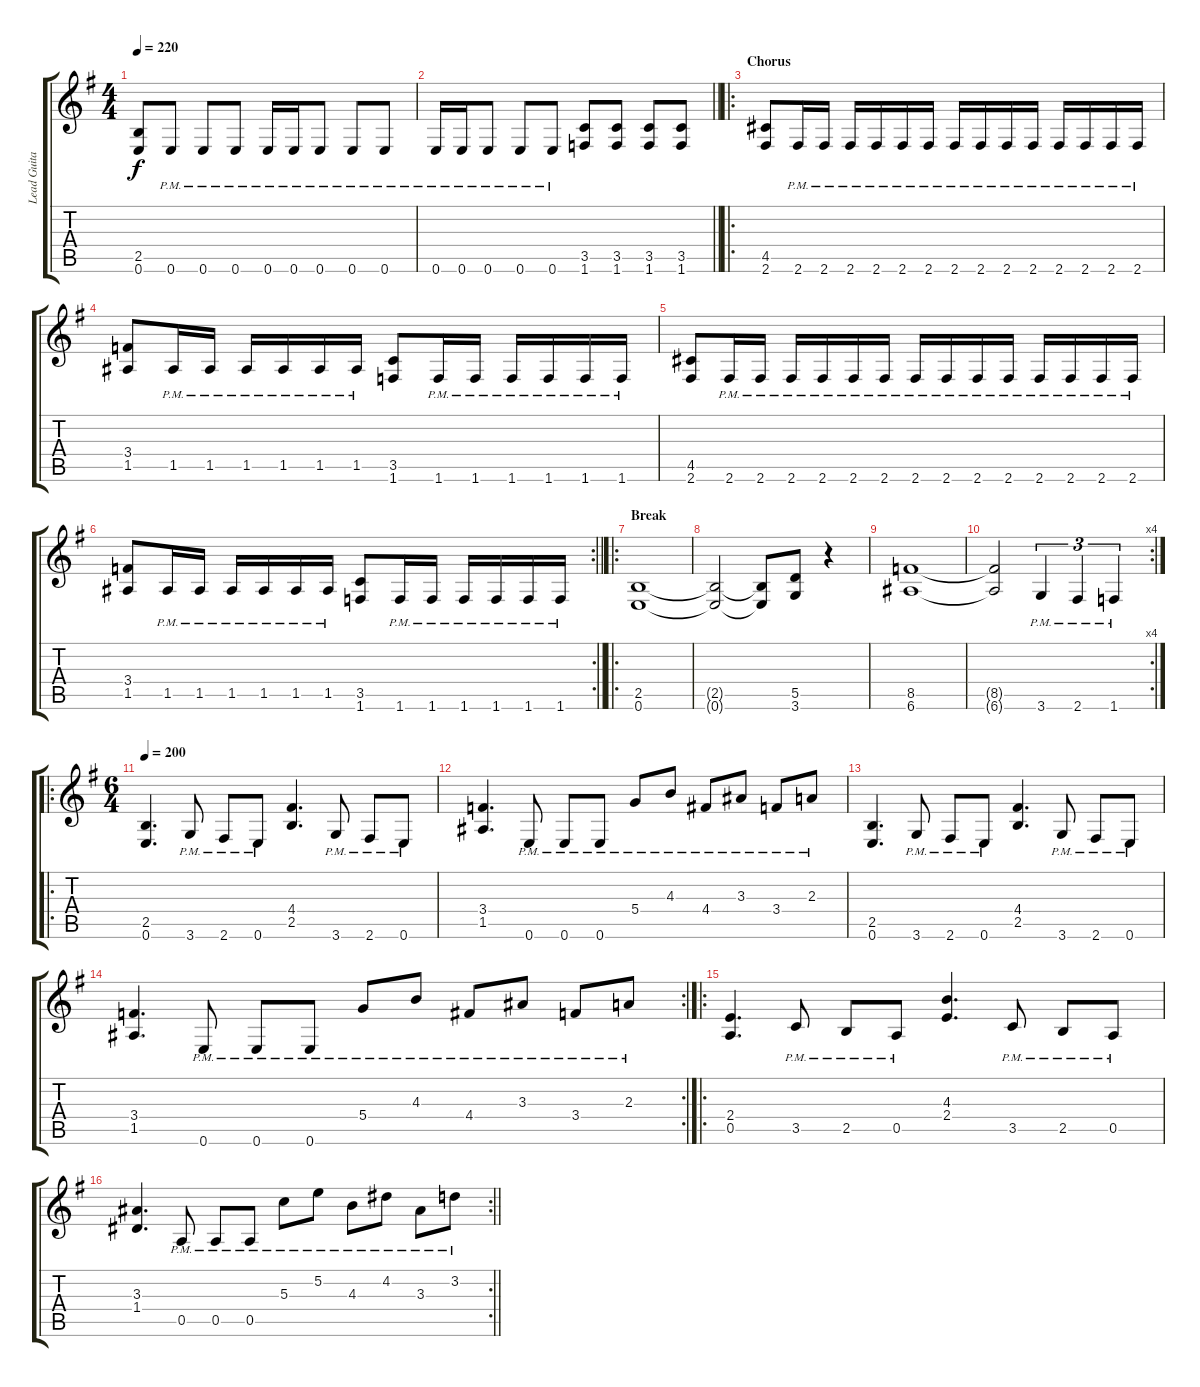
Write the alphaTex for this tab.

\track ("Lead Guitar" "Lead Guita") {instrument distortionguitar}
\staff {score tabs}
\tuning (E4 B3 G3 D3 A2 E2) {hide}
\ts (4 4)
\tempo 220
\clef g2
\ks g
(2.5 0.6).8{dy f} 0.6{pm}.8 0.6{pm}.8 0.6{pm}.8 0.6{pm}.16 0.6{pm}.16 0.6{pm}.8 0.6{pm}.8 0.6{pm}.8 |
\barLineRight lightlight
0.6{pm}.16 0.6{pm}.16 0.6{pm}.8 0.6{pm}.8 0.6{pm}.8 (3.5 1.6).8 (3.5 1.6).8 (3.5 1.6).8 (3.5 1.6).8 |
\ro
\section ("" "Chorus")
(4.5 2.6).8 2.6{pm}.16 2.6{pm}.16 2.6{pm}.16 2.6{pm}.16 2.6{pm}.16 2.6{pm}.16 2.6{pm}.16 2.6{pm}.16 2.6{pm}.16 2.6{pm}.16 2.6{pm}.16 2.6{pm}.16 2.6{pm}.16 2.6{pm}.16 |
(3.4 1.5).8 1.5{pm}.16 1.5{pm}.16 1.5{pm}.16 1.5{pm}.16 1.5{pm}.16 1.5{pm}.16 (3.5 1.6).8 1.6{pm}.16 1.6{pm}.16 1.6{pm}.16 1.6{pm}.16 1.6{pm}.16 1.6{pm}.16 |
(4.5 2.6).8 2.6{pm}.16 2.6{pm}.16 2.6{pm}.16 2.6{pm}.16 2.6{pm}.16 2.6{pm}.16 2.6{pm}.16 2.6{pm}.16 2.6{pm}.16 2.6{pm}.16 2.6{pm}.16 2.6{pm}.16 2.6{pm}.16 2.6{pm}.16 |
\rc 2
\barLineRight lightlight
(3.4 1.5).8 1.5{pm}.16 1.5{pm}.16 1.5{pm}.16 1.5{pm}.16 1.5{pm}.16 1.5{pm}.16 (3.5 1.6).8 1.6{pm}.16 1.6{pm}.16 1.6{pm}.16 1.6{pm}.16 1.6{pm}.16 1.6{pm}.16 |
\ro
\section ("" "Break")
(2.5 0.6).1 |
(2.5{t} 0.6{t}).2 (2.5{t} 0.6{t}).8 (5.5 3.6).8 r.4 |
(8.5 6.6).1 |
\rc 4
(8.5{t} 6.6{t}).2 3.6{pm}.4{tu (3 2)} 2.6{pm}.4{tu (3 2)} 1.6{pm}.4{tu (3 2)} |
\ro
\ts (6 4)
\tempo 200
(2.5 0.6).4{d} 3.6{pm}.8 2.6{pm}.8 0.6{pm}.8 (4.4 2.5).4{d} 3.6{pm}.8 2.6{pm}.8 0.6{pm}.8 |
(3.4 1.5).4{d} 0.6{pm}.8 0.6{pm}.8 0.6{pm}.8 5.4{pm}.8 4.3{pm}.8 4.4{pm}.8 3.3{pm}.8 3.4{pm}.8 2.3{pm}.8 |
(2.5 0.6).4{d} 3.6{pm}.8 2.6{pm}.8 0.6{pm}.8 (4.4 2.5).4{d} 3.6{pm}.8 2.6{pm}.8 0.6{pm}.8 |
\rc 2
(3.4 1.5).4{d} 0.6{pm}.8 0.6{pm}.8 0.6{pm}.8 5.4{pm}.8 4.3{pm}.8 4.4{pm}.8 3.3{pm}.8 3.4{pm}.8 2.3{pm}.8 |
\ro
(2.4 0.5).4{d} 3.5{pm}.8 2.5{pm}.8 0.5{pm}.8 (4.3 2.4).4{d} 3.5{pm}.8 2.5{pm}.8 0.5{pm}.8 |
\rc 2
\barLineRight lightlight
(3.3 1.4).4{d} 0.5{pm}.8 0.5{pm}.8 0.5{pm}.8 5.3{pm}.8 5.2{pm}.8 4.3{pm}.8 4.2{pm}.8 3.3{pm}.8 3.2{pm}.8
